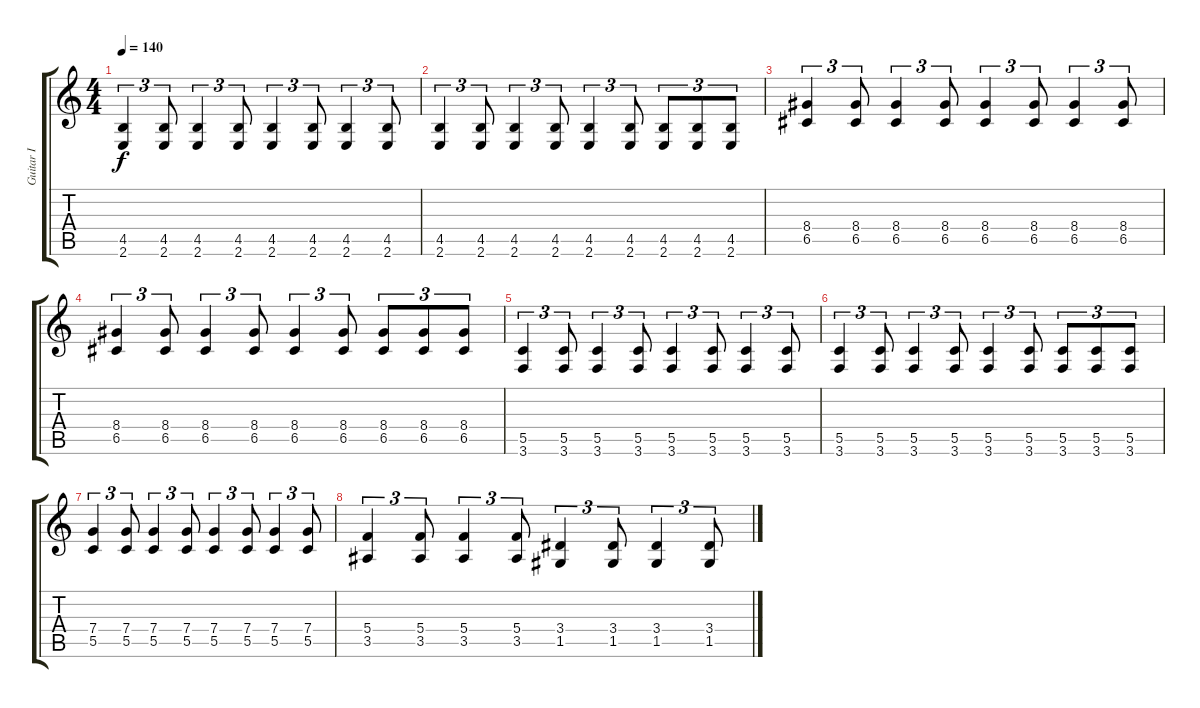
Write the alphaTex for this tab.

\track ("Guitar I" "Guitar I") {instrument distortionguitar}
\staff {score tabs}
\tuning (D4 A3 F3 C3 G2 D2) {hide}
\ts (4 4)
\tempo 140
\clef g2
\ks c
(4.5 2.6).4{tu (3 2) dy f} (4.5 2.6).8{tu (3 2)} (4.5 2.6).4{tu (3 2)} (4.5 2.6).8{tu (3 2)} (4.5 2.6).4{tu (3 2)} (4.5 2.6).8{tu (3 2)} (4.5 2.6).4{tu (3 2)} (4.5 2.6).8{tu (3 2)} |
(4.5 2.6).4{tu (3 2)} (4.5 2.6).8{tu (3 2)} (4.5 2.6).4{tu (3 2)} (4.5 2.6).8{tu (3 2)} (4.5 2.6).4{tu (3 2)} (4.5 2.6).8{tu (3 2)} (4.5 2.6).8{tu (3 2)} (4.5 2.6).8{tu (3 2)} (4.5 2.6).8{tu (3 2)} |
(8.4 6.5).4{tu (3 2)} (8.4 6.5).8{tu (3 2)} (8.4 6.5).4{tu (3 2)} (8.4 6.5).8{tu (3 2)} (8.4 6.5).4{tu (3 2)} (8.4 6.5).8{tu (3 2)} (8.4 6.5).4{tu (3 2)} (8.4 6.5).8{tu (3 2)} |
(8.4 6.5).4{tu (3 2)} (8.4 6.5).8{tu (3 2)} (8.4 6.5).4{tu (3 2)} (8.4 6.5).8{tu (3 2)} (8.4 6.5).4{tu (3 2)} (8.4 6.5).8{tu (3 2)} (8.4 6.5).8{tu (3 2)} (8.4 6.5).8{tu (3 2)} (8.4 6.5).8{tu (3 2)} |
(5.5 3.6).4{tu (3 2)} (5.5 3.6).8{tu (3 2)} (5.5 3.6).4{tu (3 2)} (5.5 3.6).8{tu (3 2)} (5.5 3.6).4{tu (3 2)} (5.5 3.6).8{tu (3 2)} (5.5 3.6).4{tu (3 2)} (5.5 3.6).8{tu (3 2)} |
(5.5 3.6).4{tu (3 2)} (5.5 3.6).8{tu (3 2)} (5.5 3.6).4{tu (3 2)} (5.5 3.6).8{tu (3 2)} (5.5 3.6).4{tu (3 2)} (5.5 3.6).8{tu (3 2)} (5.5 3.6).8{tu (3 2)} (5.5 3.6).8{tu (3 2)} (5.5 3.6).8{tu (3 2)} |
(7.4 5.5).4{tu (3 2)} (7.4 5.5).8{tu (3 2)} (7.4 5.5).4{tu (3 2)} (7.4 5.5).8{tu (3 2)} (7.4 5.5).4{tu (3 2)} (7.4 5.5).8{tu (3 2)} (7.4 5.5).4{tu (3 2)} (7.4 5.5).8{tu (3 2)} |
(5.4 3.5).4{tu (3 2)} (5.4 3.5).8{tu (3 2)} (5.4 3.5).4{tu (3 2)} (5.4 3.5).8{tu (3 2)} (3.4 1.5).4{tu (3 2)} (3.4 1.5).8{tu (3 2)} (3.4 1.5).4{tu (3 2)} (3.4 1.5).8{tu (3 2)}
